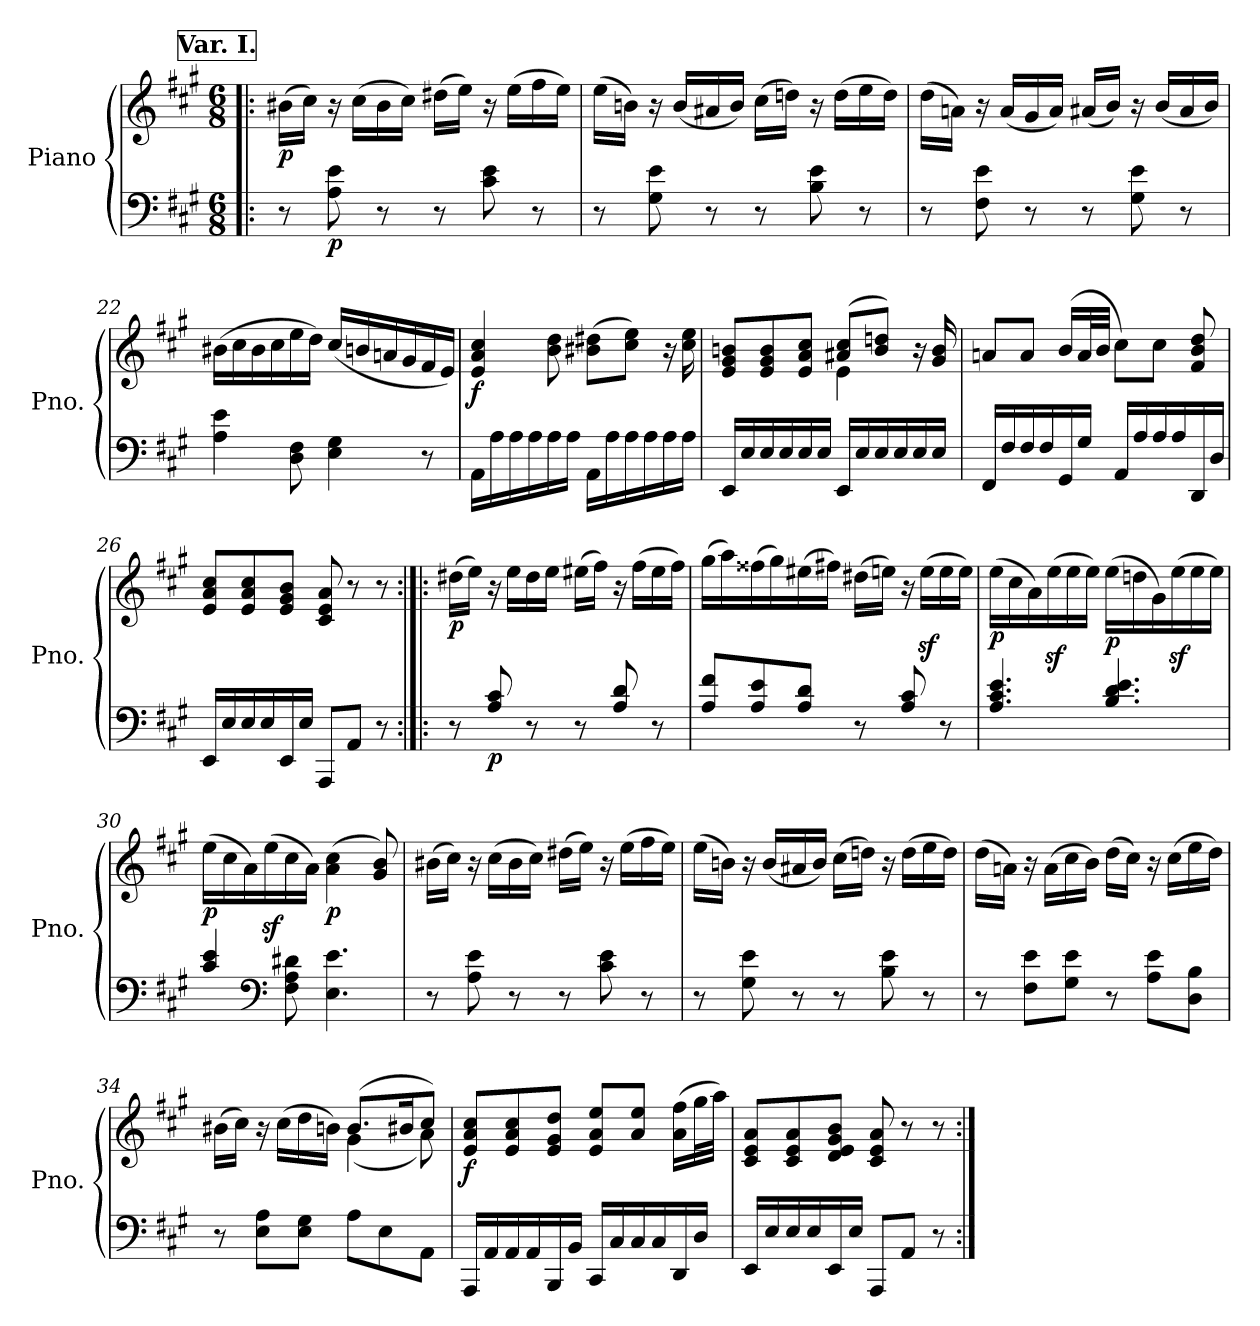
**kern	**kern	**dynam
*part1	*part1	*part1
*staff2	*staff1	*staff1/2
*I"Piano	*	*
*I'Pno.	*	*
*clefF4	*clefG2	*
*k[f#c#g#]	*k[f#c#g#]	*
*M6/8	*M6/8	*
!!LO:REH:place=s1:a:B:fs=14:t=Var. I.
=19!|:	=19!|:	=19!|:
!	!	!LO:DY:b
8r	(>16b#X\LL	p
.	16cc#\JJ)	.
!	!	!LO:DY:b=2
8A\ 8e\	16r	p
.	(>16cc#\LL	.
8r	16b#\	.
.	16cc#\JJ)	.
8r	(>16dd#X\LL	.
.	16ee\JJ)	.
8c#\ 8e\	16r	.
.	(>16ee\LL	.
8r	16ff#\	.
.	16ee\JJ)	.
=20	=20	=20
8r	(>16ee\LL	.
.	16bn\JJ)	.
8G#\ 8e\	16r	.
.	(<16b/LL	.
8r	16a#X/	.
.	16b/JJ)	.
8r	(>16cc#\LL	.
.	16ddn\JJ)	.
8B\ 8e\	16r	.
.	(>16dd\LL	.
8r	16ee\	.
.	16dd\JJ)	.
=21	=21	=21
8r	(>16dd\LL	.
.	16an\JJ)	.
8F#\ 8e\	16r	.
.	(<16a/LL	.
8r	16g#/	.
.	16a/JJ)	.
8r	(<16a#X/LL	.
.	16b/JJ)	.
8G#\ 8e\	16r	.
.	(<16b/LL	.
8r	16a#/	.
.	16b/JJ)	.
=22	=22	=22
4A\ 4e\	(>16b#X\LL	.
.	16cc#\	.
.	16b#\	.
.	16cc#\	.
8D\ 8F#\	16ee\	.
.	16dd\JJ)	.
4E\ 4G#\	(<16cc#/LL	.
.	16bn/	.
.	16an/	.
.	16g#/	.
8r	16f#/	.
.	16e/JJ)	.
=23	=23	=23
!	!	!LO:DY:b
16AA\LL	4e/ 4a/ 4cc#/	f
16A\	.	.
16A\	.	.
16A\	.	.
16A\	8b\ 8dd\	.
16A\JJ	.	.
16AA\LL	(>8b#X\ 8dd#X\L	.
16A\	.	.
16A\	8cc#\ 8ee\J)	.
16A\	.	.
16A\	16r	.
16A\JJ	16cc#\ 16ee\	.
=24	=24	=24
*	*^	*
16EE/LL	8e/ 8g#/ 8bn/L	4.ryy	.
16E/	.	.	.
16E/	8e/ 8g#/ 8b/	.	.
16E/	.	.	.
16E/	8e/ 8a/ 8cc#/J	.	.
16E/JJ	.	.	.
16EE/LL	(>8a#X/ 8cc#/L	4e\	.
16E/	.	.	.
16E/	8b/ 8ddn/J)	.	.
16E/	.	.	.
16E/	16r	8ryy	.
16E/JJ	16g#/ 16b/	.	.
*	*v	*v	*
=25	=25	=25
16FF#/LL	8an/L	.
16F#/	.	.
16F#/	8a/J	.
16F#/	.	.
16GG#/	(<16b/LL	.
16G#/JJ	32a/L	.
.	32b/JJJ	.
16AA/LL	8cc#\L)	.
16A/	.	.
16A/	8cc#\J	.
16A/	.	.
16DD/	8f#/ 8b/ 8dd/	.
16D/JJ	.	.
=26	=26	=26
16EE/LL	8e/ 8a/ 8cc#/L	.
16E/	.	.
16E/	8e/ 8a/ 8cc#/	.
16E/	.	.
16EE/	8e/ 8g#/ 8b/J	.
16E/JJ	.	.
8AAA/L	8c#/ 8e/ 8a/	.
8AA/J	8r	.
8r	8r	.
=27:|!|:	=27:|!|:	=27:|!|:
!	!	!LO:DY:b
8r	(>16dd#X\LL	p
.	16ee\JJ)	.
!	!	!LO:DY:b=2
8A/ 8c#/	16r	p
.	16ee\LL	.
8r	16dd#\	.
.	16ee\JJ	.
8r	(>16ee#X\LL	.
.	16ff#\JJ)	.
8A/ 8d/	16r	.
.	(>16ff#\LL	.
8r	16ee#\	.
.	16ff#\JJ)	.
=28	=28	=28
8A/ 8f#/L	(>16gg#\LL	.
.	16aa\)	.
8A/ 8e/	(>16ff##X\	.
.	16gg#\)	.
8A/ 8d/J	(>16ee#X\	.
.	16ff#X\JJ)	.
8r	(>16dd#X\LL	.
.	16een\JJ)	.
8A/ 8c#/	16r	.
.	(>16eez<\LL	.
8r	16ee\	.
.	16ee\JJ)	.
=29	=29	=29
!	!	!LO:DY:b
4.A/ 4.c#/ 4.e/	(>16ee\LL	p
.	16cc#\	.
.	16a\)	.
.	(>16eez<\	.
.	16ee\	.
.	16ee\JJ)	.
!	!	!LO:DY:b
4.B/ 4.d/ 4.e/	(>16ee\LL	p
.	16ddn\	.
.	16g#\)	.
.	(>16eez<\	.
.	16ee\	.
.	16ee\JJ)	.
=30	=30	=30
!	!	!LO:DY:b
4c#/ 4e/	(>16ee\LL	p
.	16cc#\	.
.	16a\)	.
.	(>16eez<\	.
*clefF4	*	*
8F#\ 8A\ 8d#X\	16cc#\	.
.	16a\JJ)	.
!	!	!LO:DY:b
4.E\ 4.e\	(>4a\ 4cc#\	p
.	8g#/ 8b/)	.
=31	=31	=31
8r	(>16b#X\LL	.
.	16cc#\JJ)	.
8A\ 8e\	16r	.
.	(>16cc#\LL	.
8r	16b#\	.
.	16cc#\JJ)	.
8r	(>16dd#X\LL	.
.	16ee\JJ)	.
8c#\ 8e\	16r	.
.	(>16ee\LL	.
8r	16ff#\	.
.	16ee\JJ)	.
=32	=32	=32
8r	(>16ee\LL	.
.	16bn\JJ)	.
8G#\ 8e\	16r	.
.	(<16b/LL	.
8r	16a#X/	.
.	16b/JJ)	.
8r	(>16cc#\LL	.
.	16ddn\JJ)	.
8B\ 8e\	16r	.
.	(>16dd\LL	.
8r	16ee\	.
.	16dd\JJ)	.
=33	=33	=33
8r	(>16dd\LL	.
.	16an\JJ)	.
8F#\ 8e\L	16r	.
.	(>16a\LL	.
8G#\ 8e\J	16cc#\	.
.	16b\JJ)	.
8r	(>16dd\LL	.
.	16cc#\JJ)	.
8A\ 8e\L	16r	.
.	(>16cc#\LL	.
8D\ 8B\J	16ee\	.
.	16dd\JJ)	.
=34	=34	=34
*	*^	*
8r	(>16b#X\LL	4.ryy	.
.	16cc#\JJ)	.	.
8E\ 8A\L	16r	.	.
.	(>16cc#\LL	.	.
8E\ 8G#\J	16dd\	.	.
.	16bn\JJ)	.	.
8A\L	(>8.b/L	(<4g#\	.
8E\	.	.	.
.	16b#X/K	.	.
8AA\J	8cc#/J)	8a\)	.
=35	=35	=35	=35
!	!	!	!LO:DY:b
*	*v	*v	*
16AAA/LL	8e/ 8a/ 8cc#/L	f
16AA/	.	.
16AA/	8e/ 8a/ 8cc#/	.
16AA/	.	.
16BBB/	8e/ 8g#/ 8dd/J	.
16BB/JJ	.	.
16CC#/LL	8e/ 8a/ 8ee/L	.
16C#/	.	.
16C#/	8a/ 8ee/J	.
16C#/	.	.
16DD/	(>16a\ 16ff#\LL	.
16D/JJ	32gg#\L	.
.	32aa\JJJ)	.
=36	=36	=36
16EE/LL	8c#/ 8e/ 8a/L	.
16E/	.	.
16E/	8c#/ 8e/ 8a/	.
16E/	.	.
16EE/	8d/ 8e/ 8g#/ 8b/J	.
16E/JJ	.	.
8AAA/L	8c#/ 8e/ 8a/	.
8AA/J	8r	.
8r	8r	.
=:|!	=:|!	=:|!
*-	*-	*-
